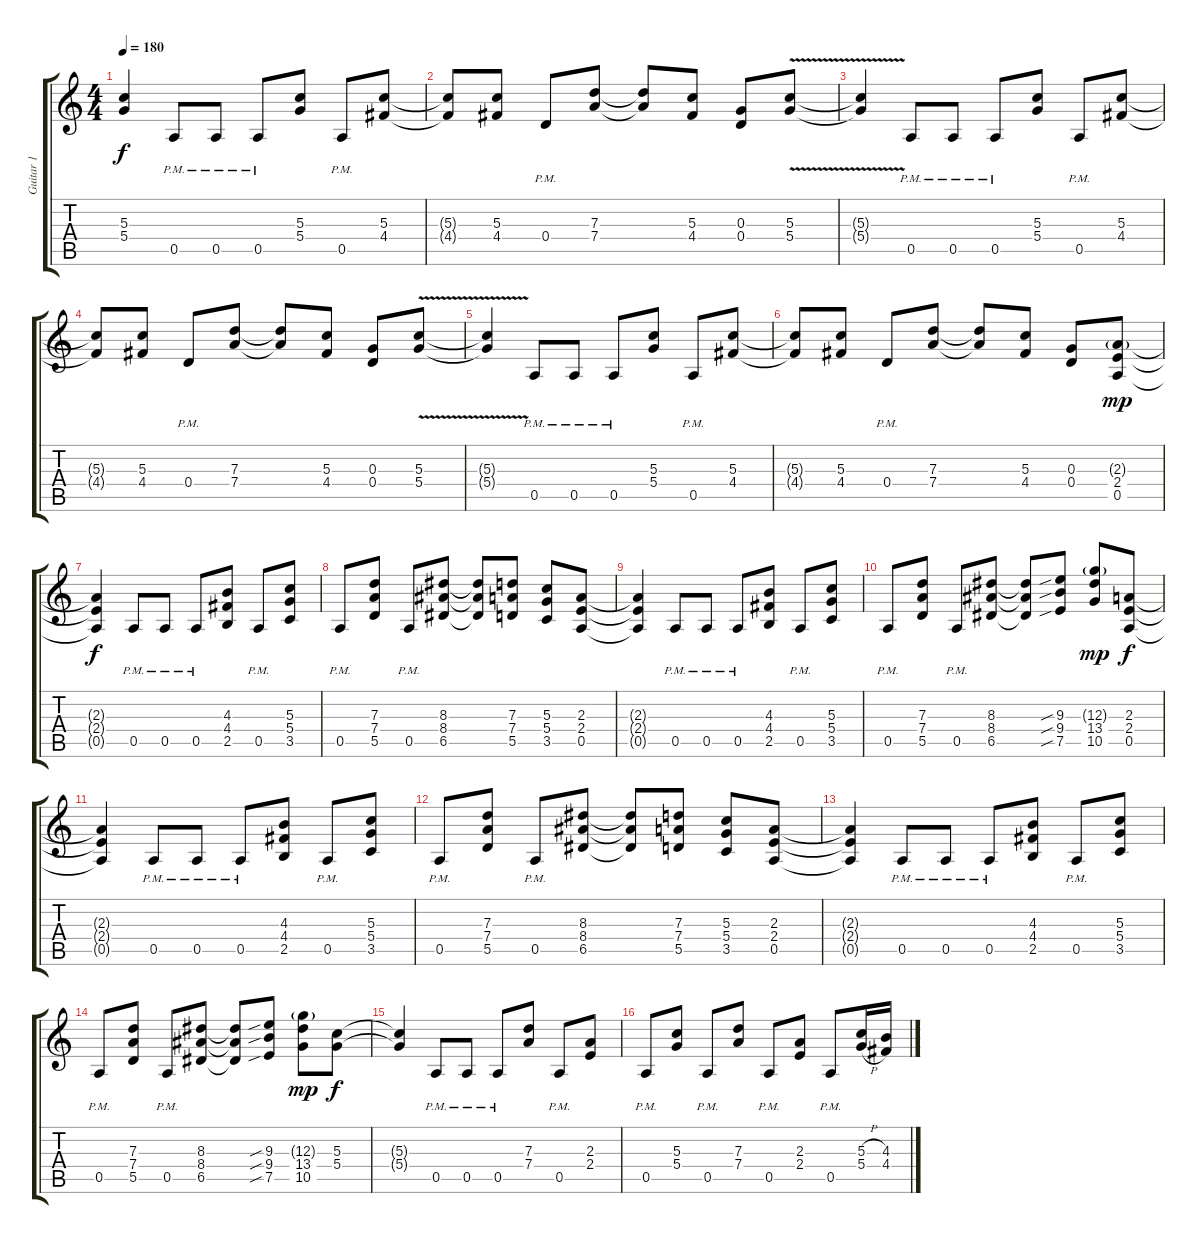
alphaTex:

\track ("Guitar 1" "Guitar 1") {instrument distortionguitar}
\staff {score tabs}
\tuning (E4 B3 G3 D3 A2 E2) {hide}
\ts (4 4)
\tempo 180
\clef g2
\ks c
(5.3{t} 5.4{t}).4{dy f} 0.5{pm}.8 0.5{pm}.8 0.5{pm}.8 (5.3 5.4).8 0.5{pm}.8 (5.3 4.4).8 |
(5.3{t} 4.4{t}).8 (5.3 4.4).8 0.4{pm}.8 (7.3 7.4).8 (7.3{t} 7.4{t}).8 (5.3 4.4).8 (0.3 0.4).8 (5.3{v} 5.4{v}).8 |
(5.3{t} 5.4{t}).4 0.5{pm}.8 0.5{pm}.8 0.5{pm}.8 (5.3 5.4).8 0.5{pm}.8 (5.3 4.4).8 |
(5.3{t} 4.4{t}).8 (5.3 4.4).8 0.4{pm}.8 (7.3 7.4).8 (7.3{t} 7.4{t}).8 (5.3 4.4).8 (0.3 0.4).8 (5.3{v} 5.4{v}).8 |
(5.3{t} 5.4{t}).4 0.5{pm}.8 0.5{pm}.8 0.5{pm}.8 (5.3 5.4).8 0.5{pm}.8 (5.3 4.4).8 |
(5.3{t} 4.4{t}).8 (5.3 4.4).8 0.4{pm}.8 (7.3 7.4).8 (7.3{t} 7.4{t}).8 (5.3 4.4).8 (0.3 0.4).8 (2.3{g} 2.4 0.5).8{dy mp} |
(2.3{t} 2.4{t} 0.5{t}).4{dy f} 0.5{pm}.8 0.5{pm}.8 0.5{pm}.8 (4.3 4.4 2.5).8 0.5{pm}.8 (5.3 5.4 3.5).8 |
0.5{pm}.8 (7.3 7.4 5.5).8 0.5{pm}.8 (8.3 8.4 6.5).8 (8.3{t} 8.4{t} 6.5{t}).8 (7.3 7.4 5.5).8 (5.3 5.4 3.5).8 (2.3 2.4 0.5).8 |
(2.3{t} 2.4{t} 0.5{t}).4 0.5{pm}.8 0.5{pm}.8 0.5{pm}.8 (4.3 4.4 2.5).8 0.5{pm}.8 (5.3 5.4 3.5).8 |
0.5{pm}.8 (7.3 7.4 5.5).8 0.5{pm}.8 (8.3 8.4 6.5).8 (8.3{t} 8.4{t} 6.5{t}).8 (9.3{sib} 9.4{sib} 7.5{sib}).8 (12.3{g} 13.4 10.5).8{dy mp} (2.3 2.4 0.5).8{dy f} |
(2.3{t} 2.4{t} 0.5{t}).4 0.5{pm}.8 0.5{pm}.8 0.5{pm}.8 (4.3 4.4 2.5).8 0.5{pm}.8 (5.3 5.4 3.5).8 |
0.5{pm}.8 (7.3 7.4 5.5).8 0.5{pm}.8 (8.3 8.4 6.5).8 (8.3{t} 8.4{t} 6.5{t}).8 (7.3 7.4 5.5).8 (5.3 5.4 3.5).8 (2.3 2.4 0.5).8 |
(2.3{t} 2.4{t} 0.5{t}).4 0.5{pm}.8 0.5{pm}.8 0.5{pm}.8 (4.3 4.4 2.5).8 0.5{pm}.8 (5.3 5.4 3.5).8 |
0.5{pm}.8 (7.3 7.4 5.5).8 0.5{pm}.8 (8.3 8.4 6.5).8 (8.3{t} 8.4{t} 6.5{t}).8 (9.3{sib} 9.4{sib} 7.5{sib}).8 (12.3{g} 13.4 10.5).8{dy mp} (5.3 5.4).8{dy f} |
(5.3{t} 5.4{t}).4 0.5{pm}.8 0.5{pm}.8 0.5{pm}.8 (7.3 7.4).8 0.5{pm}.8 (2.3 2.4).8 |
0.5{pm}.8 (5.3 5.4).8 0.5{pm}.8 (7.3 7.4).8 0.5{pm}.8 (2.3 2.4).8 0.5{pm}.8 (5.3{h} 5.4{h}).16 (4.3 4.4).16
